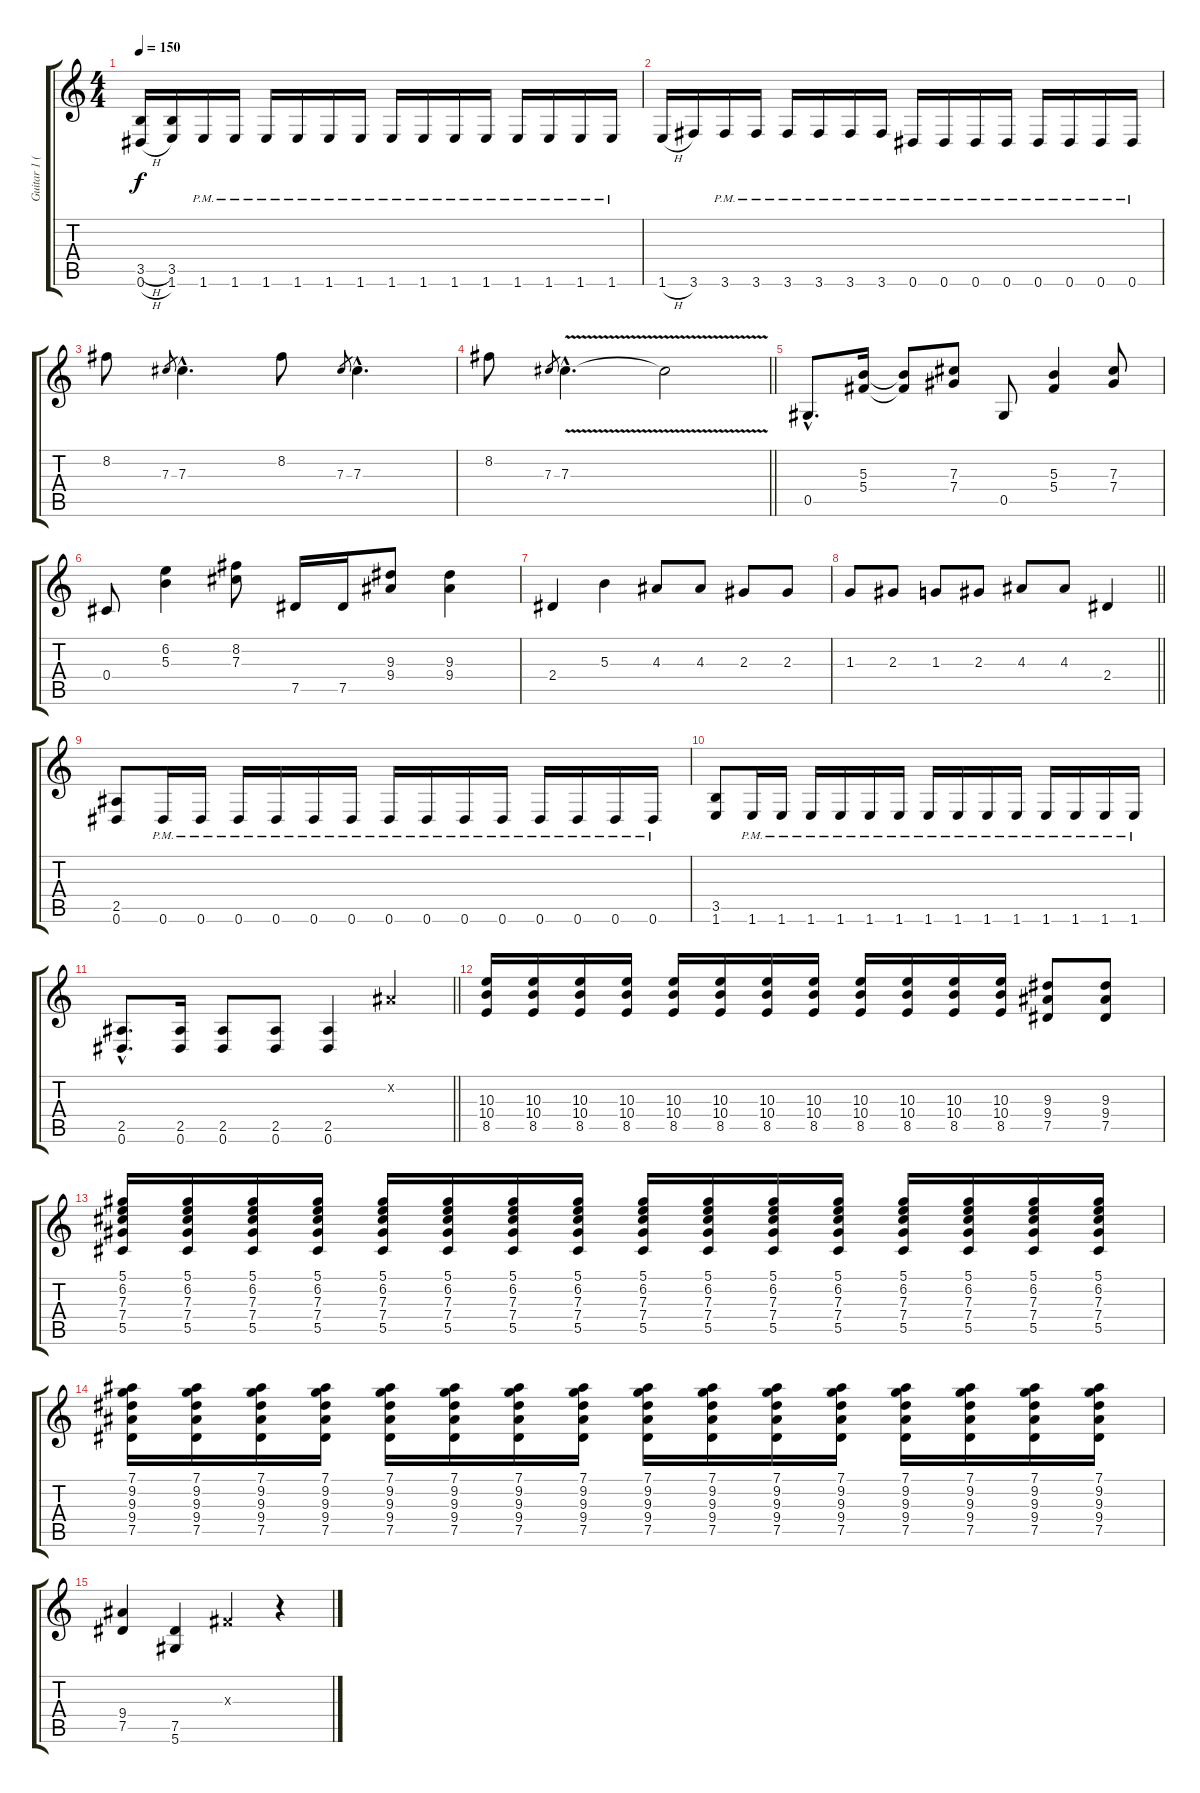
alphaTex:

\track ("Guitar 1 (SheJa)" "Guitar 1 (") {instrument distortionguitar}
\staff {score tabs}
\tuning (Eb4 Bb3 Gb3 Db3 Ab2 Eb2) {hide}
\ts (4 4)
\tempo 150
\clef g2
\ks c
(3.5{h} 0.6{h}).16{dy f} (3.5 1.6).16 1.6{pm}.16 1.6{pm}.16 1.6{pm}.16 1.6{pm}.16 1.6{pm}.16 1.6{pm}.16 1.6{pm}.16 1.6{pm}.16 1.6{pm}.16 1.6{pm}.16 1.6{pm}.16 1.6{pm}.16 1.6{pm}.16 1.6{pm}.16 |
1.6{h}.16 3.6.16 3.6{pm}.16 3.6{pm}.16 3.6{pm}.16 3.6{pm}.16 3.6{pm}.16 3.6{pm}.16 0.6{pm}.16 0.6{pm}.16 0.6{pm}.16 0.6{pm}.16 0.6{pm}.16 0.6{pm}.16 0.6{pm}.16 0.6{pm}.16 |
8.2.8 7.3.8{gr} 7.3{hac}.4{d} 8.2.8 7.3.8{gr} 7.3{hac}.4{d} |
\barLineRight lightlight
8.2.8 7.3.8{gr} 7.3{v hac}.4{d} 7.3{t}.2 |
0.5{hac}.8{d} (5.3 5.4).16 (5.3{t} 5.4{t}).8 (7.3 7.4).8 0.5.8 (5.3 5.4).4 (7.3 7.4).8 |
0.4.8 (6.2 5.3).4 (8.2 7.3).8 7.5.16 7.5.16 (9.3 9.4).8 (9.3 9.4).4 |
2.4.4 5.3.4 4.3.8 4.3.8 2.3.8 2.3.8 |
\barLineRight lightlight
1.3.8 2.3.8 1.3.8 2.3.8 4.3.8 4.3.8 2.4.4 |
(2.5 0.6).8 0.6{pm}.16 0.6{pm}.16 0.6{pm}.16 0.6{pm}.16 0.6{pm}.16 0.6{pm}.16 0.6{pm}.16 0.6{pm}.16 0.6{pm}.16 0.6{pm}.16 0.6{pm}.16 0.6{pm}.16 0.6{pm}.16 0.6{pm}.16 |
(3.5 1.6).8 1.6{pm}.16 1.6{pm}.16 1.6{pm}.16 1.6{pm}.16 1.6{pm}.16 1.6{pm}.16 1.6{pm}.16 1.6{pm}.16 1.6{pm}.16 1.6{pm}.16 1.6{pm}.16 1.6{pm}.16 1.6{pm}.16 1.6{pm}.16 |
\barLineRight lightlight
(2.5{hac} 0.6{hac}).8{d} (2.5 0.6).16 (2.5 0.6).8 (2.5 0.6).8 (2.5 0.6).4 0.2{x}.4 |
(10.3 10.4 8.5).16 (10.3 10.4 8.5).16 (10.3 10.4 8.5).16 (10.3 10.4 8.5).16 (10.3 10.4 8.5).16 (10.3 10.4 8.5).16 (10.3 10.4 8.5).16 (10.3 10.4 8.5).16 (10.3 10.4 8.5).16 (10.3 10.4 8.5).16 (10.3 10.4 8.5).16 (10.3 10.4 8.5).16 (9.3 9.4 7.5).8 (9.3 9.4 7.5).8 |
(5.1 6.2 7.3 7.4 5.5).16 (5.1 6.2 7.3 7.4 5.5).16 (5.1 6.2 7.3 7.4 5.5).16 (5.1 6.2 7.3 7.4 5.5).16 (5.1 6.2 7.3 7.4 5.5).16 (5.1 6.2 7.3 7.4 5.5).16 (5.1 6.2 7.3 7.4 5.5).16 (5.1 6.2 7.3 7.4 5.5).16 (5.1 6.2 7.3 7.4 5.5).16 (5.1 6.2 7.3 7.4 5.5).16 (5.1 6.2 7.3 7.4 5.5).16 (5.1 6.2 7.3 7.4 5.5).16 (5.1 6.2 7.3 7.4 5.5).16 (5.1 6.2 7.3 7.4 5.5).16 (5.1 6.2 7.3 7.4 5.5).16 (5.1 6.2 7.3 7.4 5.5).16 |
(7.1 9.2 9.3 9.4 7.5).16 (7.1 9.2 9.3 9.4 7.5).16 (7.1 9.2 9.3 9.4 7.5).16 (7.1 9.2 9.3 9.4 7.5).16 (7.1 9.2 9.3 9.4 7.5).16 (7.1 9.2 9.3 9.4 7.5).16 (7.1 9.2 9.3 9.4 7.5).16 (7.1 9.2 9.3 9.4 7.5).16 (7.1 9.2 9.3 9.4 7.5).16 (7.1 9.2 9.3 9.4 7.5).16 (7.1 9.2 9.3 9.4 7.5).16 (7.1 9.2 9.3 9.4 7.5).16 (7.1 9.2 9.3 9.4 7.5).16 (7.1 9.2 9.3 9.4 7.5).16 (7.1 9.2 9.3 9.4 7.5).16 (7.1 9.2 9.3 9.4 7.5).16 |
(9.4 7.5).4 (7.5 5.6).4 0.3{x}.4 r.4
